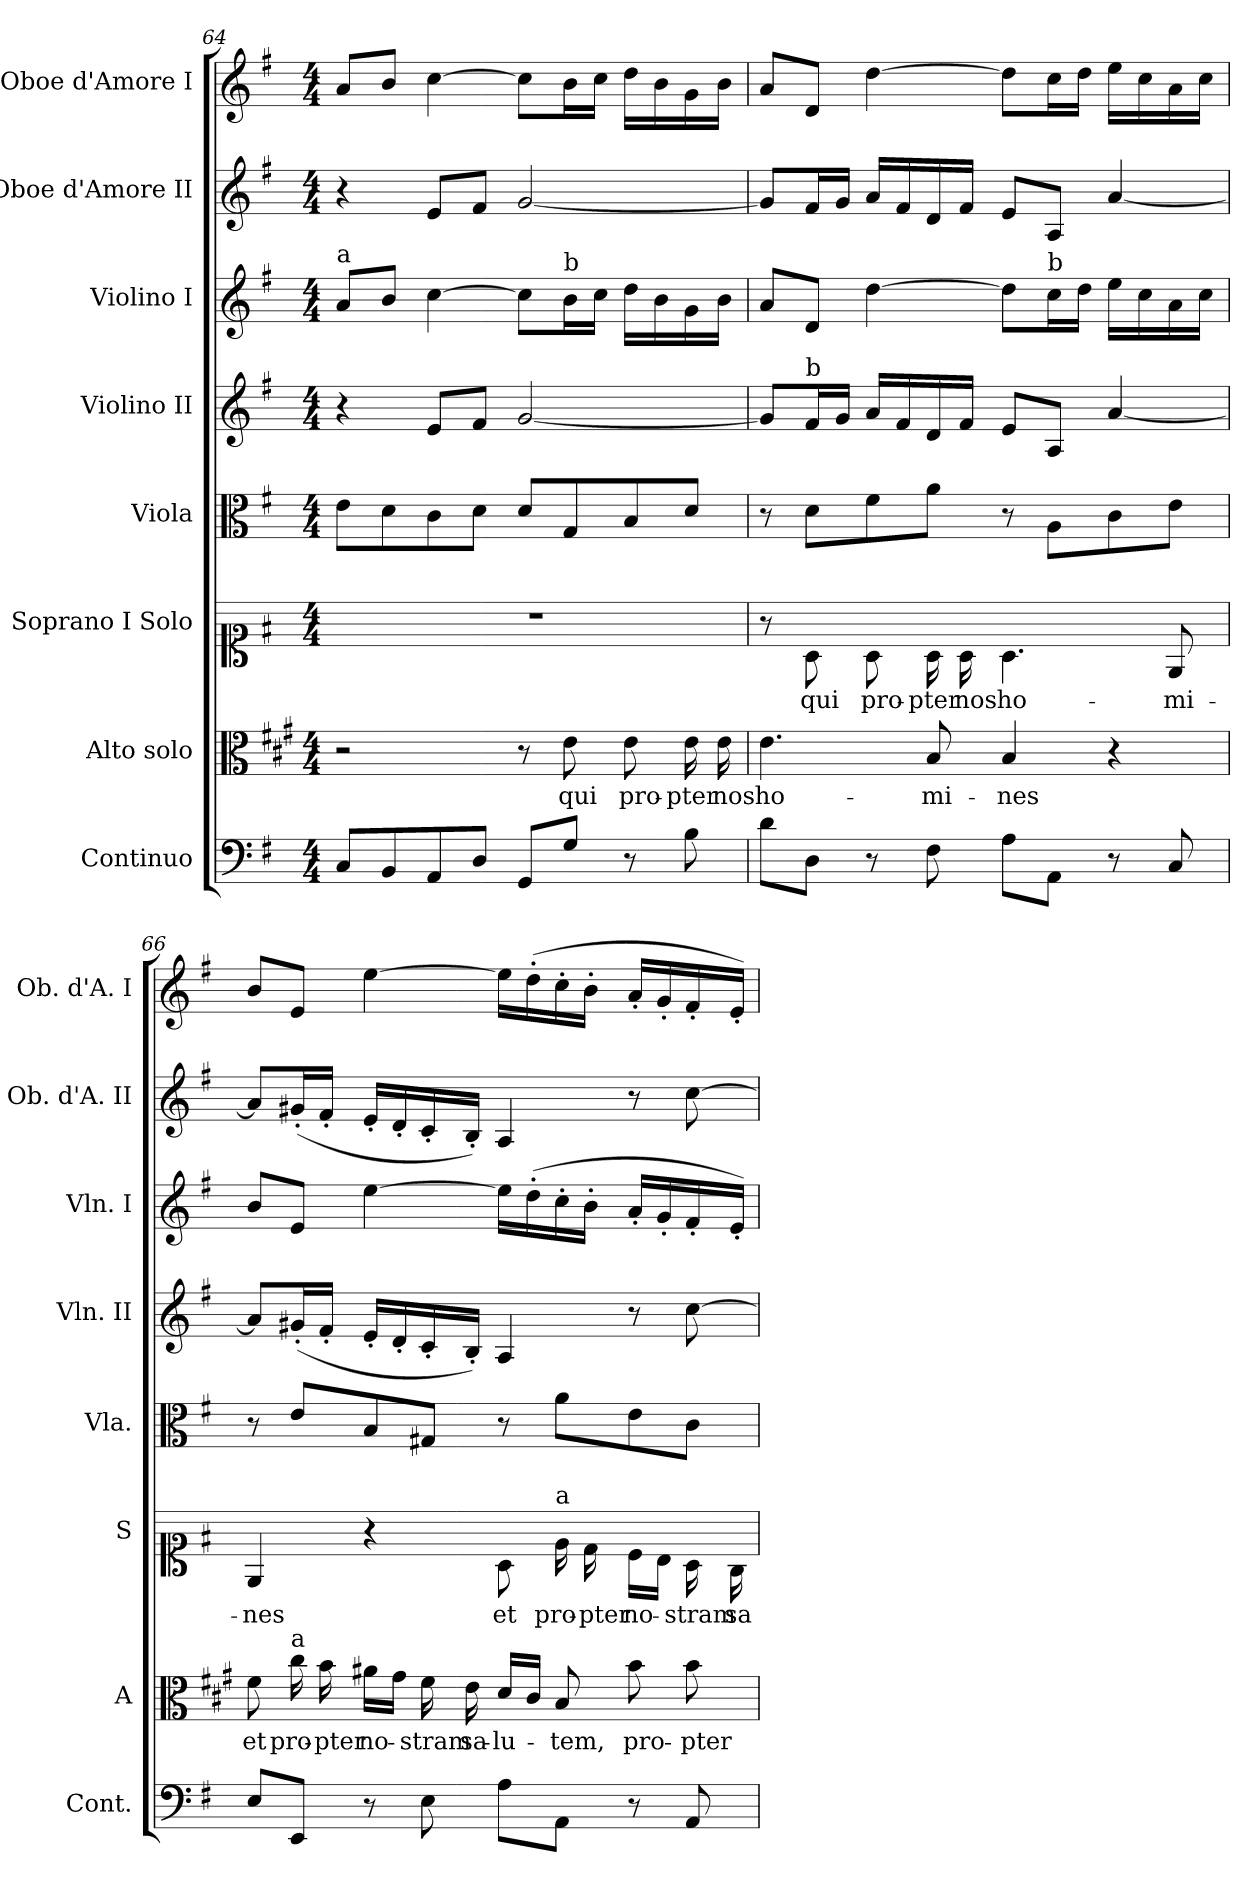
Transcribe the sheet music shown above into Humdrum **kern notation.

**kern	**kern	**text	**kern	**text	**kern	**kern	**kern	**kern	**kern
*part8	*part7	*part7	*part6	*part6	*part5	*part4	*part3	*part2	*part1
*staff8	*staff7	*staff7	*staff6	*staff6	*staff5	*staff4	*staff3	*staff2	*staff1
*I"Continuo	*I"Alto solo	*	*I"Soprano I Solo	*	*I"Viola	*I"Violino II	*I"Violino I	*I"Oboe d'Amore II	*I"Oboe d'Amore I
*I'Cont.	*I'A	*	*I'S	*	*I'Vla.	*I'Vln. II	*I'Vln. I	*I'Ob. d'A. II	*I'Ob. d'A. I
*clefF4	*clefC3	*	*clefC1	*	*clefC3	*clefG2	*clefG2	*clefG2	*clefG2
*	*ITrd1c2	*	*ITrd-7c-12	*	*	*	*	*	*
*k[f#]	*k[f#]	*	*k[f#]	*	*k[f#]	*k[f#]	*k[f#]	*k[f#]	*k[f#]
*M4/4	*M4/4	*	*M4/4	*	*M4/4	*M4/4	*M4/4	*M4/4	*M4/4
=64	=64	=64	=64	=64	=64	=64	=64	=64	=64
!	!	!	!	!	!	!	!LO:TX:a:t=a	!	!
8C/L	2r	.	1r	.	8e\L	4r	8a/L	4r	8a/L
8BB/	.	.	.	.	8d\	.	8b/J	.	8b/J
8AA/	.	.	.	.	8c\	8e/L	[4cc\	8e/L	[4cc\
8D/J	.	.	.	.	8d\J	8f#/J	.	8f#/J	.
8GG/L	8r	.	.	.	8d/L	[2g/	8cc\L]	[2g/	8cc\L]
!	!	!	!	!	!	!	!LO:TX:a:t=b	!	!
8G/J	8d\	qui	.	.	8G/	.	16b\L	.	16b\L
.	.	.	.	.	.	.	16cc\JJ	.	16cc\JJ
8r	8d\	pro-	.	.	8B/	.	16dd\LL	.	16dd\LL
.	.	.	.	.	.	.	16b\	.	16b\
8B\	16d\	-pter	.	.	8d/J	.	16g\	.	16g\
.	16d\	nos	.	.	.	.	16b\JJ	.	16b\JJ
=65	=65	=65	=65	=65	=65	=65	=65	=65	=65
8d\L	4.d\	ho-	8r	.	8r	8g/L]	8a/L	8g/L]	8a/L
!	!	!	!	!	!	!LO:TX:a:t=b	!	!	!
8D\J	.	.	8a\	qui	8d\L	16f#/L	8d/J	16f#/L	8d/J
.	.	.	.	.	.	16g/JJ	.	16g/JJ	.
8r	.	.	8a\	pro-	8f#\	16a/LL	[4dd\	16a/LL	[4dd\
.	.	.	.	.	.	16f#/	.	16f#/	.
8F#\	8A/	-mi-	16a\	-pter	8a\J	16d/	.	16d/	.
.	.	.	16a\	nos	.	16f#/JJ	.	16f#/JJ	.
8A\L	4A/	-nes	4.a\	ho-	8r	8e/L	8dd\L]	8e/L	8dd\L]
!	!	!	!	!	!	!	!LO:TX:a:t=b	!	!
8AA\J	.	.	.	.	8A\L	8A/J	16cc\L	8A/J	16cc\L
.	.	.	.	.	.	.	16dd\JJ	.	16dd\JJ
8r	4r	.	.	.	8c\	[4a/	16ee\LL	[4a/	16ee\LL
.	.	.	.	.	.	.	16cc\	.	16cc\
8C/	.	.	8e/	-mi-	8e\J	.	16a\	.	16a\
.	.	.	.	.	.	.	16cc\JJ	.	16cc\JJ
=66	=66	=66	=66	=66	=66	=66	=66	=66	=66
8E/L	8e\	et	4e/	-nes	8r	8a/L]	8b/L	8a/L]	8b/L
!	!LO:TX:a:t=a	!	!	!	!	!	!	!	!
8EE/J	16b\	pro-	.	.	8e/L	(16g#X'/L	8e/J	(16g#X'/L	8e/J
.	16a\	-pter	.	.	.	16f#'/JJ	.	16f#'/JJ	.
8r	16g#X\LL	no-	4r	.	8B/	16e'/LL	[4ee\	16e'/LL	[4ee\
.	16f#\JJ	.	.	.	.	16d'/	.	16d'/	.
8E\	16e\	-stram	.	.	8G#X/J	16c'/	.	16c'/	.
.	16d\	sa-	.	.	.	16B'/JJ)	.	16B'/JJ)	.
8A\L	16c/LL	-lu-	8a\	et	8r	4A/	16ee\LL]	4A/	16ee\LL]
.	16B/JJ	.	.	.	.	.	(16dd'\	.	(16dd'\
!	!	!	!LO:TX:a:t=a	!	!	!	!	!	!
8AA\J	8A/	-tem,	16ee\	pro-	8a\L	.	16cc'\	.	16cc'\
.	.	.	16dd\	-pter	.	.	16b'\JJ	.	16b'\JJ
8r	8a\	pro-	16cc\LL	no-	8e\	8r	16a'/LL	8r	16a'/LL
.	.	.	16b\JJ	.	.	.	16g'/	.	16g'/
8AA/	8a\	-pter	16a\	-stram	8c\J	[8cc\	16f#'/	[8cc\	16f#'/
.	.	.	16g\	sa-	.	.	16e'/JJ)	.	16e'/JJ)
=	=	=	=	=	=	=	=	=	=
*-	*-	*-	*-	*-	*-	*-	*-	*-	*-
